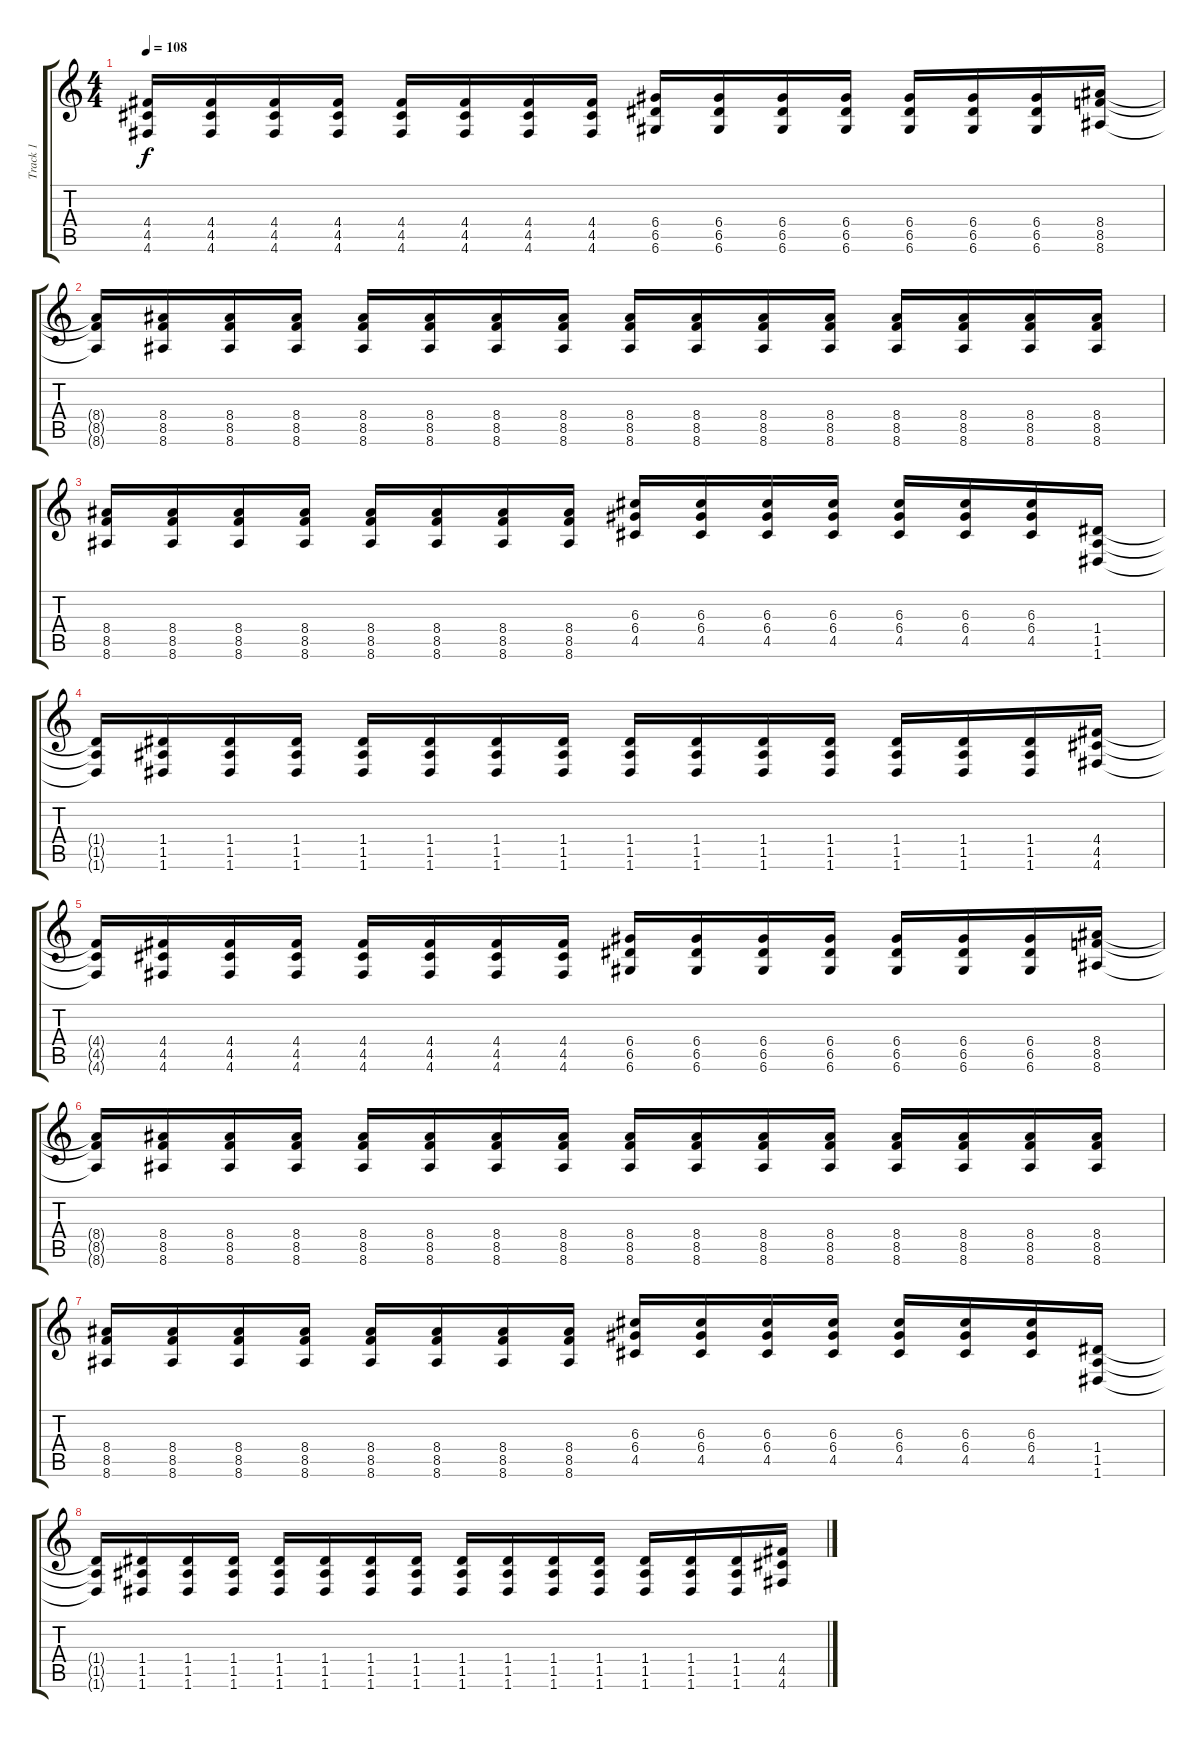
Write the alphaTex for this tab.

\track ("Track 1" "Track 1") {instrument distortionguitar}
\staff {score tabs}
\tuning (E4 B3 G3 D3 A2 D2) {hide}
\ts (4 4)
\tempo 108
\clef g2
\ks c
(4.4{t} 4.5{t} 4.6{t}).16{dy f} (4.4 4.5 4.6).16 (4.4 4.5 4.6).16 (4.4 4.5 4.6).16 (4.4 4.5 4.6).16 (4.4 4.5 4.6).16 (4.4 4.5 4.6).16 (4.4 4.5 4.6).16 (6.4 6.5 6.6).16 (6.4 6.5 6.6).16 (6.4 6.5 6.6).16 (6.4 6.5 6.6).16 (6.4 6.5 6.6).16 (6.4 6.5 6.6).16 (6.4 6.5 6.6).16 (8.4 8.5 8.6).16 |
(8.4{t} 8.5{t} 8.6{t}).16 (8.4 8.5 8.6).16 (8.4 8.5 8.6).16 (8.4 8.5 8.6).16 (8.4 8.5 8.6).16 (8.4 8.5 8.6).16 (8.4 8.5 8.6).16 (8.4 8.5 8.6).16 (8.4 8.5 8.6).16 (8.4 8.5 8.6).16 (8.4 8.5 8.6).16 (8.4 8.5 8.6).16 (8.4 8.5 8.6).16 (8.4 8.5 8.6).16 (8.4 8.5 8.6).16 (8.4 8.5 8.6).16 |
(8.4 8.5 8.6).16 (8.4 8.5 8.6).16 (8.4 8.5 8.6).16 (8.4 8.5 8.6).16 (8.4 8.5 8.6).16 (8.4 8.5 8.6).16 (8.4 8.5 8.6).16 (8.4 8.5 8.6).16 (6.3 6.4 4.5).16 (6.3 6.4 4.5).16 (6.3 6.4 4.5).16 (6.3 6.4 4.5).16 (6.3 6.4 4.5).16 (6.3 6.4 4.5).16 (6.3 6.4 4.5).16 (1.4 1.5 1.6).16 |
(1.4{t} 1.5{t} 1.6{t}).16 (1.4 1.5 1.6).16 (1.4 1.5 1.6).16 (1.4 1.5 1.6).16 (1.4 1.5 1.6).16 (1.4 1.5 1.6).16 (1.4 1.5 1.6).16 (1.4 1.5 1.6).16 (1.4 1.5 1.6).16 (1.4 1.5 1.6).16 (1.4 1.5 1.6).16 (1.4 1.5 1.6).16 (1.4 1.5 1.6).16 (1.4 1.5 1.6).16 (1.4 1.5 1.6).16 (4.4 4.5 4.6).16 |
(4.4{t} 4.5{t} 4.6{t}).16 (4.4 4.5 4.6).16 (4.4 4.5 4.6).16 (4.4 4.5 4.6).16 (4.4 4.5 4.6).16 (4.4 4.5 4.6).16 (4.4 4.5 4.6).16 (4.4 4.5 4.6).16 (6.4 6.5 6.6).16 (6.4 6.5 6.6).16 (6.4 6.5 6.6).16 (6.4 6.5 6.6).16 (6.4 6.5 6.6).16 (6.4 6.5 6.6).16 (6.4 6.5 6.6).16 (8.4 8.5 8.6).16 |
(8.4{t} 8.5{t} 8.6{t}).16 (8.4 8.5 8.6).16 (8.4 8.5 8.6).16 (8.4 8.5 8.6).16 (8.4 8.5 8.6).16 (8.4 8.5 8.6).16 (8.4 8.5 8.6).16 (8.4 8.5 8.6).16 (8.4 8.5 8.6).16 (8.4 8.5 8.6).16 (8.4 8.5 8.6).16 (8.4 8.5 8.6).16 (8.4 8.5 8.6).16 (8.4 8.5 8.6).16 (8.4 8.5 8.6).16 (8.4 8.5 8.6).16 |
(8.4 8.5 8.6).16 (8.4 8.5 8.6).16 (8.4 8.5 8.6).16 (8.4 8.5 8.6).16 (8.4 8.5 8.6).16 (8.4 8.5 8.6).16 (8.4 8.5 8.6).16 (8.4 8.5 8.6).16 (6.3 6.4 4.5).16 (6.3 6.4 4.5).16 (6.3 6.4 4.5).16 (6.3 6.4 4.5).16 (6.3 6.4 4.5).16 (6.3 6.4 4.5).16 (6.3 6.4 4.5).16 (1.4 1.5 1.6).16 |
(1.4{t} 1.5{t} 1.6{t}).16 (1.4 1.5 1.6).16 (1.4 1.5 1.6).16 (1.4 1.5 1.6).16 (1.4 1.5 1.6).16 (1.4 1.5 1.6).16 (1.4 1.5 1.6).16 (1.4 1.5 1.6).16 (1.4 1.5 1.6).16 (1.4 1.5 1.6).16 (1.4 1.5 1.6).16 (1.4 1.5 1.6).16 (1.4 1.5 1.6).16 (1.4 1.5 1.6).16 (1.4 1.5 1.6).16 (4.4 4.5 4.6).16
